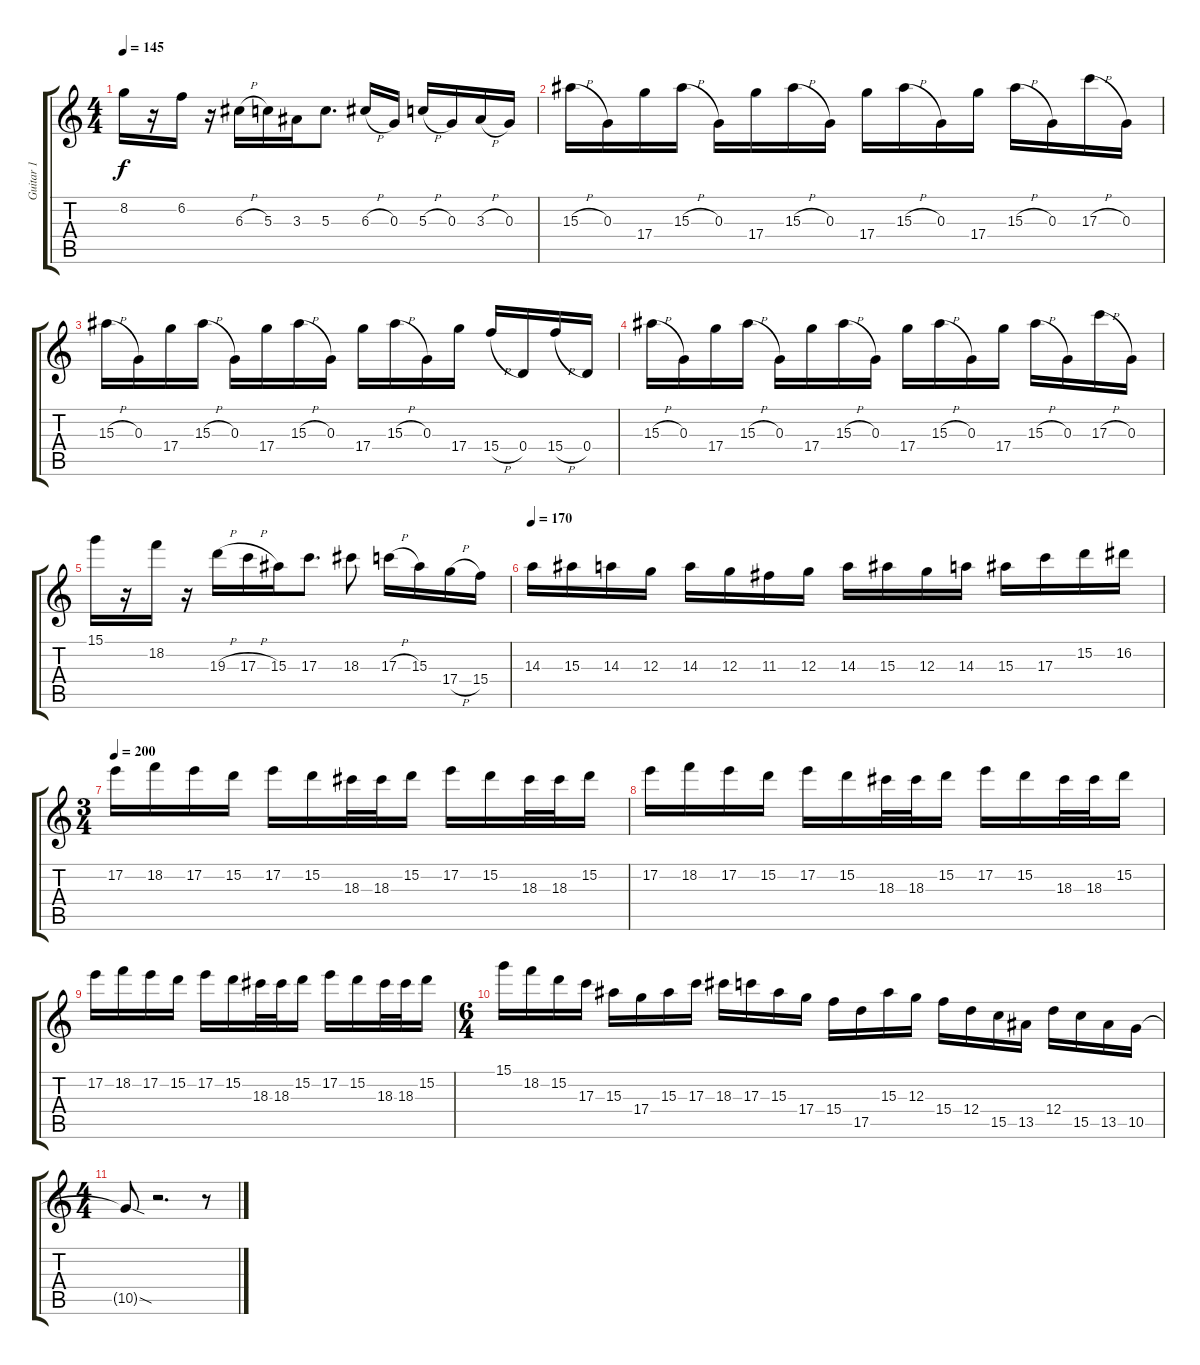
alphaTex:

\track ("Guitar 1" "Guitar 1") {instrument distortionguitar}
\staff {score tabs}
\tuning (E4 B3 G3 D3 A2 E2) {hide}
\ts (4 4)
\tempo 145
\clef g2
\ks c
8.2.16{dy f} r.16 6.2.16 r.16 6.3{h}.16 5.3.16 3.3.16 5.3.8{d} 6.3{h}.16 0.3.16 5.3{h}.16 0.3.16 3.3{h}.16 0.3.16 |
15.3{h}.16 0.3.16 17.4.16 15.3{h}.16 0.3.16 17.4.16 15.3{h}.16 0.3.16 17.4.16 15.3{h}.16 0.3.16 17.4.16 15.3{h}.16 0.3.16 17.3{h}.16 0.3.16 |
15.3{h}.16 0.3.16 17.4.16 15.3{h}.16 0.3.16 17.4.16 15.3{h}.16 0.3.16 17.4.16 15.3{h}.16 0.3.16 17.4.16 15.4{h}.16 0.4.16 15.4{h}.16 0.4.16 |
15.3{h}.16 0.3.16 17.4.16 15.3{h}.16 0.3.16 17.4.16 15.3{h}.16 0.3.16 17.4.16 15.3{h}.16 0.3.16 17.4.16 15.3{h}.16 0.3.16 17.3{h}.16 0.3.16 |
15.1.16 r.16 18.2.16 r.16 19.3{h}.16 17.3{h}.16 15.3.16 17.3.8{d} 18.3.8 17.3{h}.16 15.3.16 17.4{h}.16 15.4.16 |
\tempo 170
14.3.16 15.3.16 14.3.16 12.3.16 14.3.16 12.3.16 11.3.16 12.3.16 14.3.16 15.3.16 12.3.16 14.3.16 15.3.16 17.3.16 15.2.16 16.2.16 |
\ts (3 4)
\tempo 200
17.2.16 18.2.16 17.2.16 15.2.16 17.2.16 15.2.16 18.3.32 18.3.32 15.2.16 17.2.16 15.2.16 18.3.32 18.3.32 15.2.16 |
17.2.16 18.2.16 17.2.16 15.2.16 17.2.16 15.2.16 18.3.32 18.3.32 15.2.16 17.2.16 15.2.16 18.3.32 18.3.32 15.2.16 |
17.2.16 18.2.16 17.2.16 15.2.16 17.2.16 15.2.16 18.3.32 18.3.32 15.2.16 17.2.16 15.2.16 18.3.32 18.3.32 15.2.16 |
\ts (6 4)
15.1.16 18.2.16 15.2.16 17.3.16 15.3.16 17.4.16 15.3.16 17.3.16 18.3.16 17.3.16 15.3.16 17.4.16 15.4.16 17.5.16 15.3.16 12.3.16 15.4.16 12.4.16 15.5.16 13.5.16 12.4.16 15.5.16 13.5.16 10.5.16 |
\ts (4 4)
10.5{sod t}.8 r.2{d} r.8
